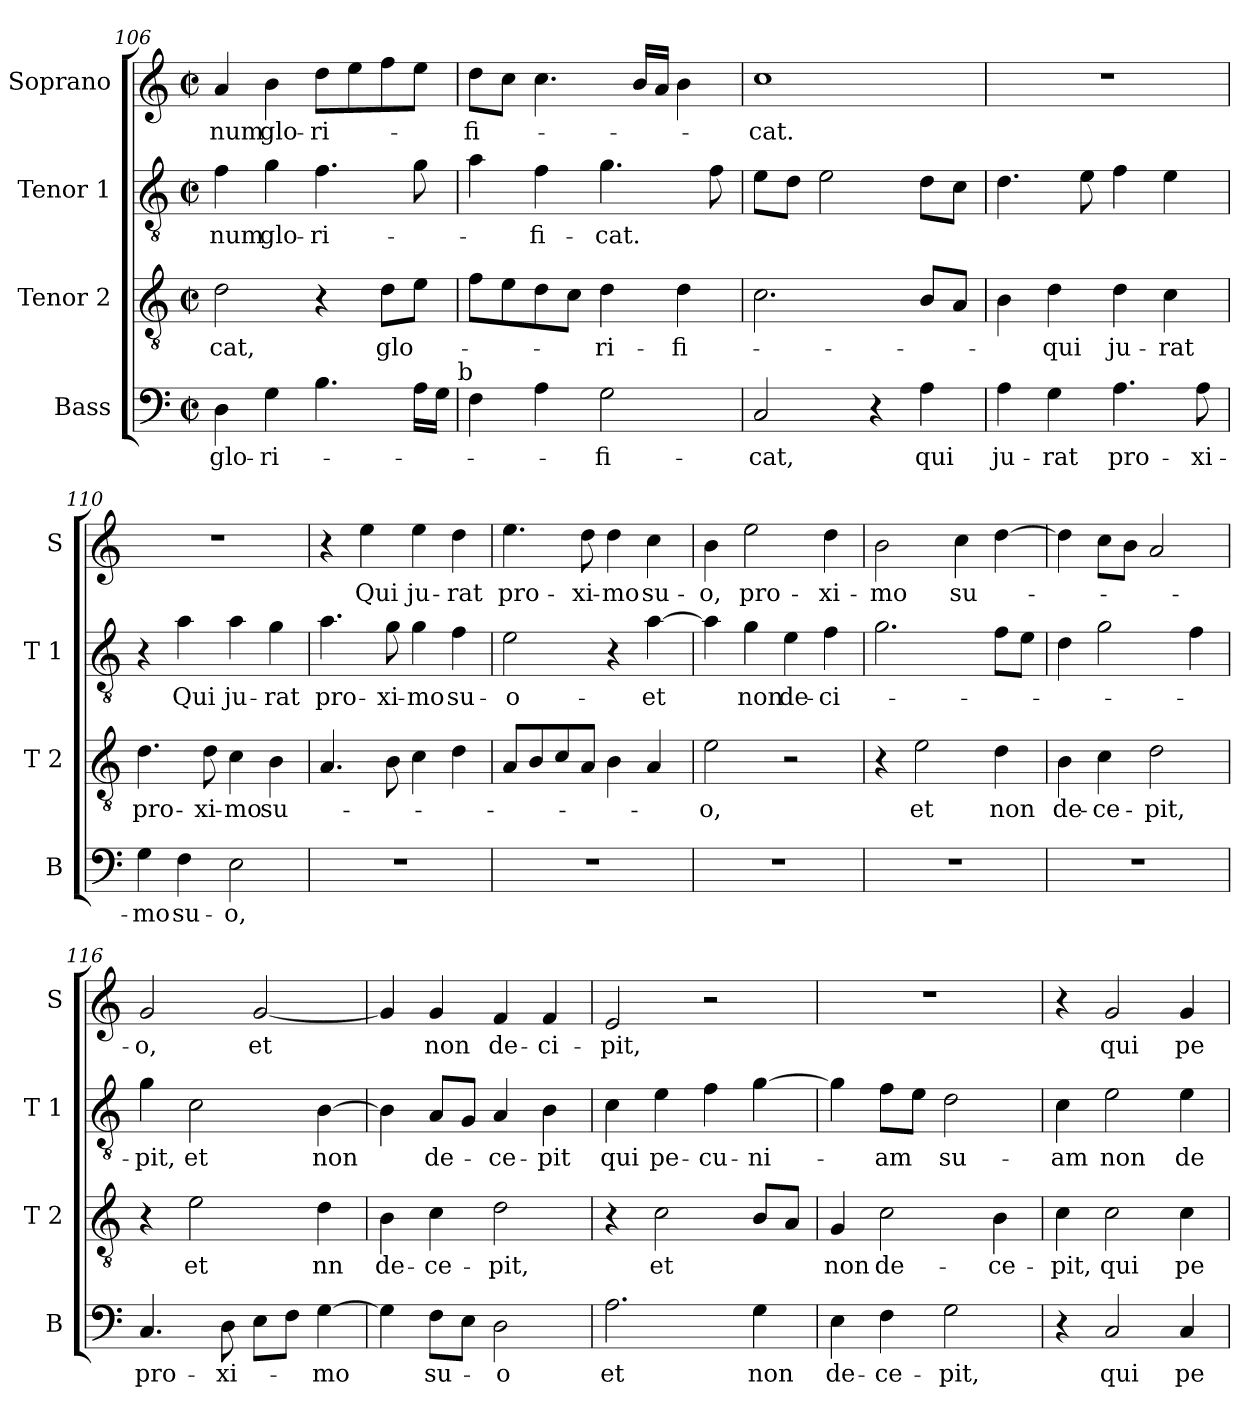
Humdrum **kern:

**kern	**text	**kern	**text	**kern	**text	**kern	**text
*part4	*part4	*part3	*part3	*part2	*part2	*part1	*part1
*staff4	*staff4	*staff3	*staff3	*staff2	*staff2	*staff1	*staff1
*I"Bass	*	*I"Tenor 2	*	*I"Tenor 1	*	*I"Soprano	*
*I'B	*	*I'T 2	*	*I'T 1	*	*I'S	*
*clefF4	*	*clefGv2	*	*clefGv2	*	*clefG2	*
*k[]	*	*k[]	*	*k[]	*	*k[]	*
*C:	*	*C:	*	*C:	*	*C:	*
*M2/2	*	*M2/2	*	*M2/2	*	*M2/2	*
*met(c|)	*	*met(c|)	*	*met(c|)	*	*met(c|)	*
=106	=106	=106	=106	=106	=106	=106	=106
4D\	glo-	2d\	-cat,	4f\	-num	4a/	-num
4G\	-ri-	.	.	4g\	glo-	4b\	glo-
4.B\	.	4r	.	4.f\	-ri-	8dd\L	-ri-
.	.	.	.	.	.	8ee\	.
.	.	8d\L	glo-	.	.	8ff\	.
16A\LL	.	8e\J	.	8g\	.	8ee\J	.
16G\JJ	.	.	.	.	.	.	.
!LO:TX:a:t=b	!	!	!	!	!	!	!
=107	=107	=107	=107	=107	=107	=107	=107
4F\	.	8f\L	.	4a\	.	8dd\L	-fi-
.	.	8e\	.	.	.	8cc\J	.
4A\	.	8d\	.	4f\	-fi-	4.cc\	.
.	.	8c\J	.	.	.	.	.
2G\	-fi-	4d\	-ri-	4.g\	-cat.	.	.
.	.	.	.	.	.	16b/LL	.
.	.	.	.	.	.	16a/JJ	.
.	.	4d\	-fi-	.	.	4b\	.
.	.	.	.	8f\	.	.	.
!!LO:LB:g=z
=108	=108	=108	=108	=108	=108	=108	=108
2C/	-cat,	2.c\	.	8e\L	.	1cc	-cat.
.	.	.	.	8d\J	.	.	.
.	.	.	.	2e\	.	.	.
4r	.	.	.	.	.	.	.
4A\	qui	8B/L	.	8d\L	.	.	.
.	.	8A/J	.	8c\J	.	.	.
=109	=109	=109	=109	=109	=109	=109	=109
4A\	ju-	4B\	.	4.d\	.	1r	.
4G\	-rat	4d\	-qui	.	.	.	.
.	.	.	.	8e\	.	.	.
4.A\	pro-	4d\	ju-	4f\	.	.	.
.	.	4c\	-rat	4e\	.	.	.
8A\	-xi-	.	.	.	.	.	.
=110	=110	=110	=110	=110	=110	=110	=110
4G\	-mo	4.d\	pro-	4r	.	1r	.
4F\	su-	.	.	4a\	Qui	.	.
.	.	8d\	-xi-	.	.	.	.
2E\	-o,	4c\	-mo	4a\	ju-	.	.
.	.	4B\	su-	4g\	-rat	.	.
=111	=111	=111	=111	=111	=111	=111	=111
1r	.	4.A/	.	4.a\	pro-	4r	.
.	.	.	.	.	.	4ee\	Qui
.	.	8B\	.	8g\	-xi-	.	.
.	.	4c\	.	4g\	-mo	4ee\	ju-
.	.	4d\	.	4f\	su-	4dd\	-rat
=112	=112	=112	=112	=112	=112	=112	=112
1r	.	8A/L	.	2e\	-o-	4.ee\	pro-
.	.	8B/	.	.	.	.	.
.	.	8c/	.	.	.	.	.
.	.	8A/J	.	.	.	8dd\	-xi-
.	.	4B\	.	4r	.	4dd\	-mo
.	.	4A/	.	[4a\	-et	4cc\	su-
=113	=113	=113	=113	=113	=113	=113	=113
1r	.	2e\	-o,	4a\]	.	4b\	-o,
.	.	.	.	4g\	non	2ee\	pro-
.	.	2r	.	4e\	de-	.	.
.	.	.	.	4f\	-ci-	4dd\	-xi-
!!LO:PB:g=z
=114	=114	=114	=114	=114	=114	=114	=114
1r	.	4r	.	2.g\	.	2b\	-mo
.	.	2e\	et	.	.	.	.
.	.	.	.	.	.	4cc\	su-
.	.	4d\	non	8f\L	.	[4dd\	.
.	.	.	.	8e\J	.	.	.
=115	=115	=115	=115	=115	=115	=115	=115
1r	.	4B\	de-	4d\	.	4dd\]	.
.	.	4c\	-ce-	2g\	.	8cc\L	.
.	.	.	.	.	.	8b\J	.
.	.	2d\	-pit,	.	.	2a/	.
.	.	.	.	4f\	.	.	.
=116	=116	=116	=116	=116	=116	=116	=116
4.C/	pro-	4r	.	4g\	-pit,	2g/	-o,
.	.	2e\	et	2c\	et	.	.
8D\	-xi-	.	.	.	.	.	.
8E\L	.	.	.	.	.	[2g/	et
8F\J	.	.	.	.	.	.	.
[4G\	-mo	4d\	nn	[4B\	non	.	.
=117	=117	=117	=117	=117	=117	=117	=117
4G\]	.	4B\	de-	4B\]	.	4g/]	.
8F\L	su-	4c\	-ce-	8A/L	de-	4g/	non
8E\J	.	.	.	8G/J	.	.	.
2D\	-o	2d\	-pit,	4A/	-ce-	4f/	de-
.	.	.	.	4B\	-pit	4f/	-ci-
=118	=118	=118	=118	=118	=118	=118	=118
2.A\	et	4r	.	4c\	qui	2e/	-pit,
.	.	2c\	et	4e\	pe-	.	.
.	.	.	.	4f\	-cu-	2r	.
4G\	non	8B/L	.	[4g\	-ni-	.	.
.	.	8A/J	.	.	.	.	.
=119	=119	=119	=119	=119	=119	=119	=119
4E\	de-	4G/	non	4g\]	.	1r	.
4F\	-ce-	2c\	de-	8f\L	-am	.	.
.	.	.	.	8e\J	.	.	.
2G\	-pit,	.	.	2d\	su-	.	.
.	.	4B\	-ce-	.	.	.	.
!!LO:LB:g=z
=120	=120	=120	=120	=120	=120	=120	=120
4r	.	4c\	-pit,	4c\	-am	4r	.
2C/	qui	2c\	qui	2e\	non	2g/	qui
4C/	pe-	4c\	pe-	4e\	de-	4g/	pe-
=	=	=	=	=	=	=	=
*-	*-	*-	*-	*-	*-	*-	*-
